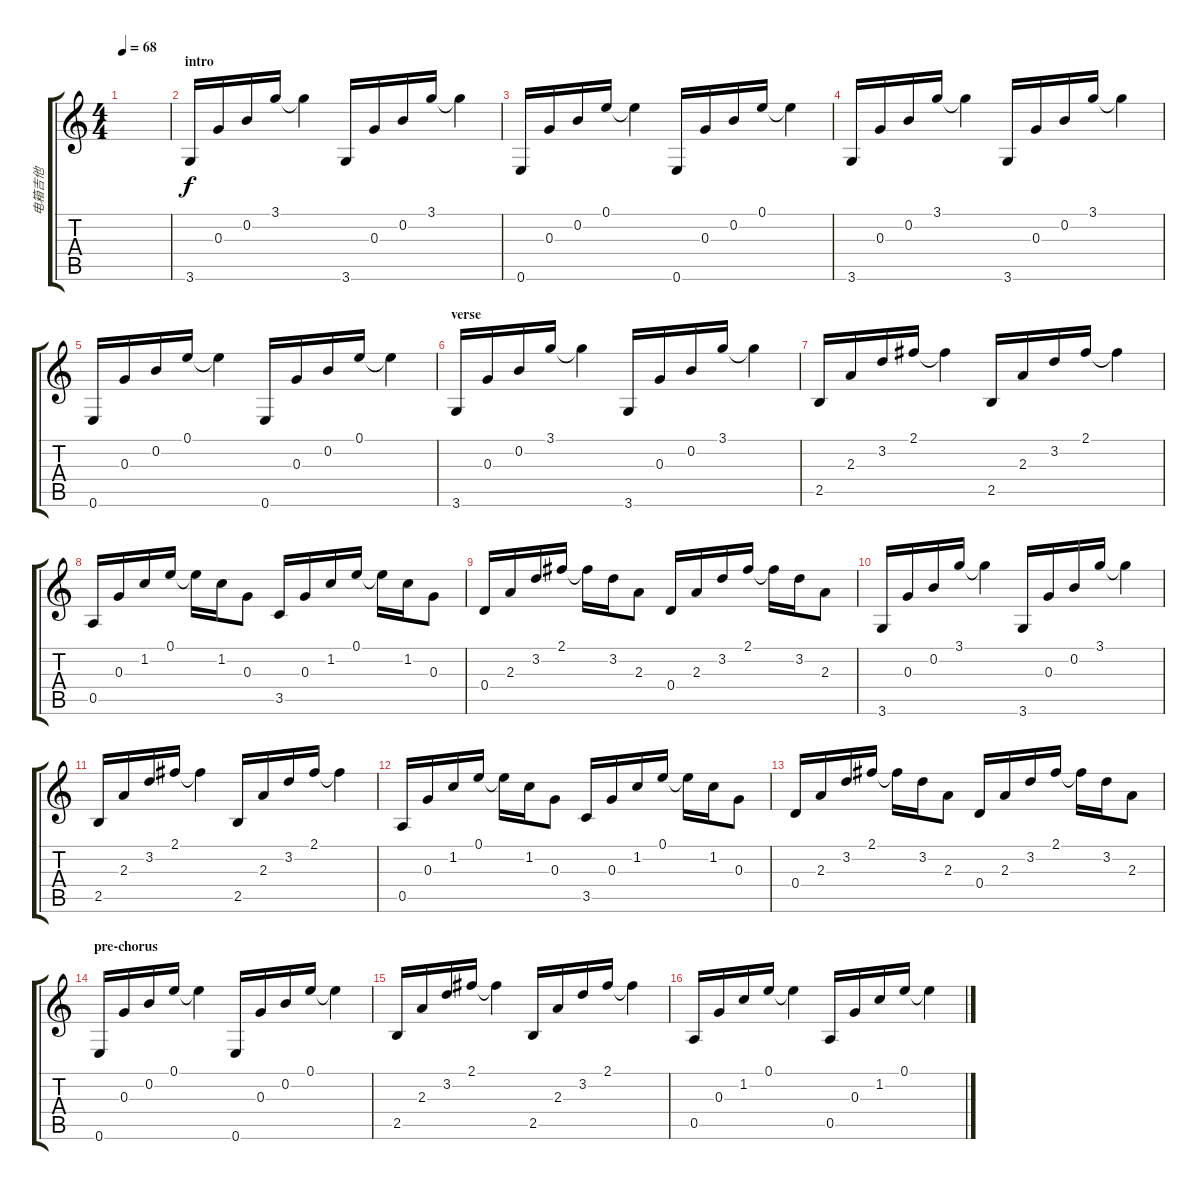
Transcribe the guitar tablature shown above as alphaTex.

\track ("电箱吉他" "电箱吉他") {instrument acousticguitarsteel}
\staff {score tabs}
\tuning (E4 B3 G3 D3 A2 E2) {hide}
\ts (4 4)
\tempo 68
\clef g2
\ks c
|
\section ("" "intro")
3.6.16 0.3.16 0.2.16 3.1.16 3.1{t}.4 3.6.16 0.3.16 0.2.16 3.1.16 3.1{t}.4 |
0.6.16 0.3.16 0.2.16 0.1.16 0.1{t}.4 0.6.16 0.3.16 0.2.16 0.1.16 0.1{t}.4 |
3.6.16 0.3.16 0.2.16 3.1.16 3.1{t}.4 3.6.16 0.3.16 0.2.16 3.1.16 3.1{t}.4 |
0.6.16 0.3.16 0.2.16 0.1.16 0.1{t}.4 0.6.16 0.3.16 0.2.16 0.1.16 0.1{t}.4 |
\section ("" "verse")
3.6.16 0.3.16 0.2.16 3.1.16 3.1{t}.4 3.6.16 0.3.16 0.2.16 3.1.16 3.1{t}.4 |
2.5.16 2.3.16 3.2.16 2.1.16 2.1{t}.4 2.5.16 2.3.16 3.2.16 2.1.16 2.1{t}.4 |
0.5.16 0.3.16 1.2.16 0.1.16 0.1{t}.16 1.2.16 0.3.8 3.5.16 0.3.16 1.2.16 0.1.16 0.1{t}.16 1.2.16 0.3.8 |
0.4.16 2.3.16 3.2.16 2.1.16 2.1{t}.16 3.2.16 2.3.8 0.4.16 2.3.16 3.2.16 2.1.16 2.1{t}.16 3.2.16 2.3.8 |
3.6.16 0.3.16 0.2.16 3.1.16 3.1{t}.4 3.6.16 0.3.16 0.2.16 3.1.16 3.1{t}.4 |
2.5.16 2.3.16 3.2.16 2.1.16 2.1{t}.4 2.5.16 2.3.16 3.2.16 2.1.16 2.1{t}.4 |
0.5.16 0.3.16 1.2.16 0.1.16 0.1{t}.16 1.2.16 0.3.8 3.5.16 0.3.16 1.2.16 0.1.16 0.1{t}.16 1.2.16 0.3.8 |
0.4.16 2.3.16 3.2.16 2.1.16 2.1{t}.16 3.2.16 2.3.8 0.4.16 2.3.16 3.2.16 2.1.16 2.1{t}.16 3.2.16 2.3.8 |
\section ("" "pre-chorus")
0.6.16 0.3.16 0.2.16 0.1.16 0.1{t}.4 0.6.16 0.3.16 0.2.16 0.1.16 0.1{t}.4 |
2.5.16 2.3.16 3.2.16 2.1.16 2.1{t}.4 2.5.16 2.3.16 3.2.16 2.1.16 2.1{t}.4 |
0.5.16 0.3.16 1.2.16 0.1.16 0.1{t}.4 0.5.16 0.3.16 1.2.16 0.1.16 0.1{t}.4
